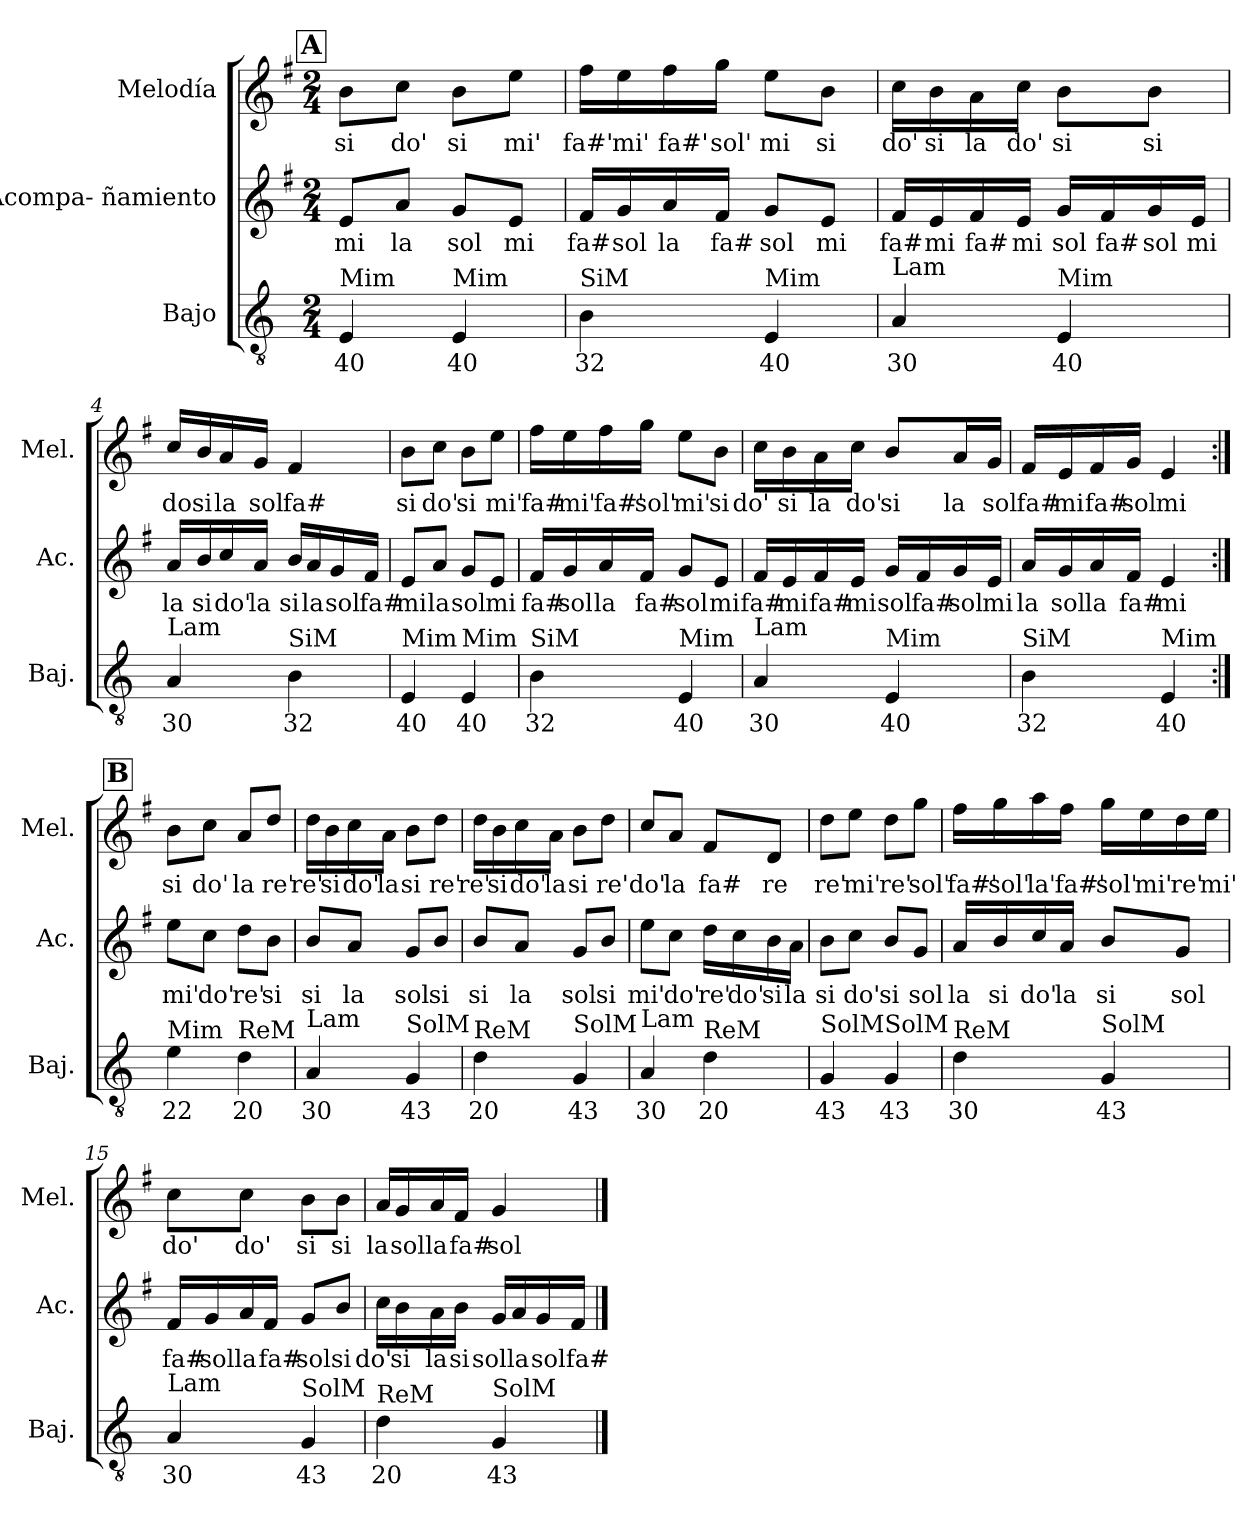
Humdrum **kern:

**kern	**text	**kern	**text	**kern	**text
*part3	*part3	*part2	*part2	*part1	*part1
*staff3	*staff3	*staff2	*staff2	*staff1	*staff1
*I"Bajo	*	*I"Acompa- ñamiento	*	*I"Melodía	*
*I'Baj.	*	*I'Ac.	*	*I'Mel.	*
*clefGv2	*	*clefG2	*	*clefG2	*
*k[]	*	*k[f#]	*	*k[f#]	*
*C:	*	*G:	*	*G:	*
*M2/4	*	*M2/4	*	*M2/4	*
!!LO:REH:place=s1:a:t=A
=1	=1	=1	=1	=1	=1
!LO:TX:a:t=Mim	!	!	!	!	!
4E/	40	8e/L	mi	8b\L	si
.	.	8a/J	la	8cc\J	do'
!LO:TX:a:t=Mim	!	!	!	!	!
4E/	40	8g/L	sol	8b\L	si
.	.	8e/J	mi	8ee\J	mi'
=2	=2	=2	=2	=2	=2
!LO:TX:a:t=SiM	!	!	!	!	!
4B\	32	16f#/LL	fa#	16ff#\LL	fa#'
.	.	16g/	sol	16ee\	mi'
.	.	16a/	la	16ff#\	fa#'
.	.	16f#/JJ	fa#	16gg\JJ	sol'
!LO:TX:a:t=Mim	!	!	!	!	!
4E/	40	8g/L	sol	8ee\L	mi
.	.	8e/J	mi	8b\J	si
=3	=3	=3	=3	=3	=3
!LO:TX:a:t=Lam	!	!	!	!	!
4A/	30	16f#/LL	fa#	16cc\LL	do'
.	.	16e/	mi	16b\	si
.	.	16f#/	fa#	16a\	la
.	.	16e/JJ	mi	16cc\JJ	do'
!LO:TX:a:t=Mim	!	!	!	!	!
4E/	40	16g/LL	sol	8b\L	si
.	.	16f#/	fa#	.	.
.	.	16g/	sol	8b\J	si
.	.	16e/JJ	mi	.	.
=4	=4	=4	=4	=4	=4
!LO:TX:a:t=Lam	!	!	!	!	!
4A/	30	16a/LL	la	16cc/LL	do
.	.	16b/	si	16b/	si
.	.	16cc/	do'	16a/	la
.	.	16a/JJ	la	16g/JJ	sol
!LO:TX:a:t=SiM	!	!	!	!	!
4B\	32	16b/LL	si	4f#/	fa#
.	.	16a/	la	.	.
.	.	16g/	sol	.	.
.	.	16f#/JJ	fa#	.	.
!!LO:LB:g=z
=5	=5	=5	=5	=5	=5
!LO:TX:a:t=Mim	!	!	!	!	!
4E/	40	8e/L	mi	8b\L	si
.	.	8a/J	la	8cc\J	do'
!LO:TX:a:t=Mim	!	!	!	!	!
4E/	40	8g/L	sol	8b\L	si
.	.	8e/J	mi	8ee\J	mi'
=6	=6	=6	=6	=6	=6
!LO:TX:a:t=SiM	!	!	!	!	!
4B\	32	16f#/LL	fa#	16ff#\LL	fa#
.	.	16g/	sol	16ee\	mi'
.	.	16a/	la	16ff#\	fa#'
.	.	16f#/JJ	fa#	16gg\JJ	sol'
!LO:TX:a:t=Mim	!	!	!	!	!
4E/	40	8g/L	sol	8ee\L	mi'
.	.	8e/J	mi	8b\J	si
=7	=7	=7	=7	=7	=7
!LO:TX:a:t=Lam	!	!	!	!	!
4A/	30	16f#/LL	fa#	16cc\LL	do'
.	.	16e/	mi	16b\	si
.	.	16f#/	fa#	16a\	la
.	.	16e/JJ	mi	16cc\JJ	do'
!LO:TX:a:t=Mim	!	!	!	!	!
4E/	40	16g/LL	sol	8b/L	si
.	.	16f#/	fa#	.	.
.	.	16g/	sol	16a/L	la
.	.	16e/JJ	mi	16g/JJ	sol
=8	=8	=8	=8	=8	=8
!LO:TX:a:t=SiM	!	!	!	!	!
4B\	32	16a/LL	la	16f#/LL	fa#
.	.	16g/	sol	16e/	mi
.	.	16a/	la	16f#/	fa#
.	.	16f#/JJ	fa#	16g/JJ	sol
!LO:TX:a:t=Mim	!	!	!	!	!
4E/	40	4e/	mi	4e/	mi
!!LO:LB:g=z
!!LO:REH:place=s1:a:t=B
=9:|!	=9:|!	=9:|!	=9:|!	=9:|!	=9:|!
!LO:TX:a:t=Mim	!	!	!	!	!
4e\	22	8ee\L	mi'	8b\L	si
.	.	8cc\J	do'	8cc\J	do'
!LO:TX:a:t=ReM	!	!	!	!	!
4d\	20	8dd\L	re'	8a/L	la
.	.	8b\J	si	8dd/J	re'
=10	=10	=10	=10	=10	=10
!LO:TX:a:t=Lam	!	!	!	!	!
4A/	30	8b/L	si	16dd\LL	re'
.	.	.	.	16b\	si
.	.	8a/J	la	16cc\	do'
.	.	.	.	16a\JJ	la
!LO:TX:a:t=SolM	!	!	!	!	!
4G/	43	8g/L	sol	8b\L	si
.	.	8b/J	si	8dd\J	re'
=11	=11	=11	=11	=11	=11
!LO:TX:a:t=ReM	!	!	!	!	!
4d\	20	8b/L	si	16dd\LL	re'
.	.	.	.	16b\	si
.	.	8a/J	la	16cc\	do'
.	.	.	.	16a\JJ	la
!LO:TX:a:t=SolM	!	!	!	!	!
4G/	43	8g/L	sol	8b\L	si
.	.	8b/J	si	8dd\J	re'
=12	=12	=12	=12	=12	=12
!LO:TX:a:t=Lam	!	!	!	!	!
4A/	30	8ee\L	mi'	8cc/L	do'
.	.	8cc\J	do'	8a/J	la
!LO:TX:a:t=ReM	!	!	!	!	!
4d\	20	16dd\LL	re'	8f#/L	fa#
.	.	16cc\	do'	.	.
.	.	16b\	si	8d/J	re
.	.	16a\JJ	la	.	.
!!LO:LB:g=z
=13	=13	=13	=13	=13	=13
!LO:TX:a:t=SolM	!	!	!	!	!
4G/	43	8b\L	si	8dd\L	re'
.	.	8cc\J	do'	8ee\J	mi'
!LO:TX:a:t=SolM	!	!	!	!	!
4G/	43	8b/L	si	8dd\L	re'
.	.	8g/J	sol	8gg\J	sol'
=14	=14	=14	=14	=14	=14
!LO:TX:a:t=ReM	!	!	!	!	!
4d\	30	16a/LL	la	16ff#\LL	fa#'
.	.	16b/	si	16gg\	sol'
.	.	16cc/	do'	16aa\	la'
.	.	16a/JJ	la	16ff#\JJ	fa#'
!LO:TX:a:t=SolM	!	!	!	!	!
4G/	43	8b/L	si	16gg\LL	sol'
.	.	.	.	16ee\	mi'
.	.	8g/J	sol	16dd\	re'
.	.	.	.	16ee\JJ	mi'
=15	=15	=15	=15	=15	=15
!LO:TX:a:t=Lam	!	!	!	!	!
4A/	30	16f#/LL	fa#	8cc\L	do'
.	.	16g/	sol	.	.
.	.	16a/	la	8cc\J	do'
.	.	16f#/JJ	fa#	.	.
!LO:TX:a:t=SolM	!	!	!	!	!
4G/	43	8g/L	sol	8b\L	si
.	.	8b/J	si	8b\J	si
=16	=16	=16	=16	=16	=16
!LO:TX:a:t=ReM	!	!	!	!	!
4d\	20	16cc\LL	do'	16a/LL	la
.	.	16b\	si	16g/	sol
.	.	16a\	la	16a/	la
.	.	16b\JJ	si	16f#/JJ	fa#
!LO:TX:a:t=SolM	!	!	!	!	!
4G/	43	16g/LL	sol	4g/	sol
.	.	16a/	la	.	.
.	.	16g/	sol	.	.
.	.	16f#/JJ	fa#	.	.
==	==	==	==	==	==
*-	*-	*-	*-	*-	*-
